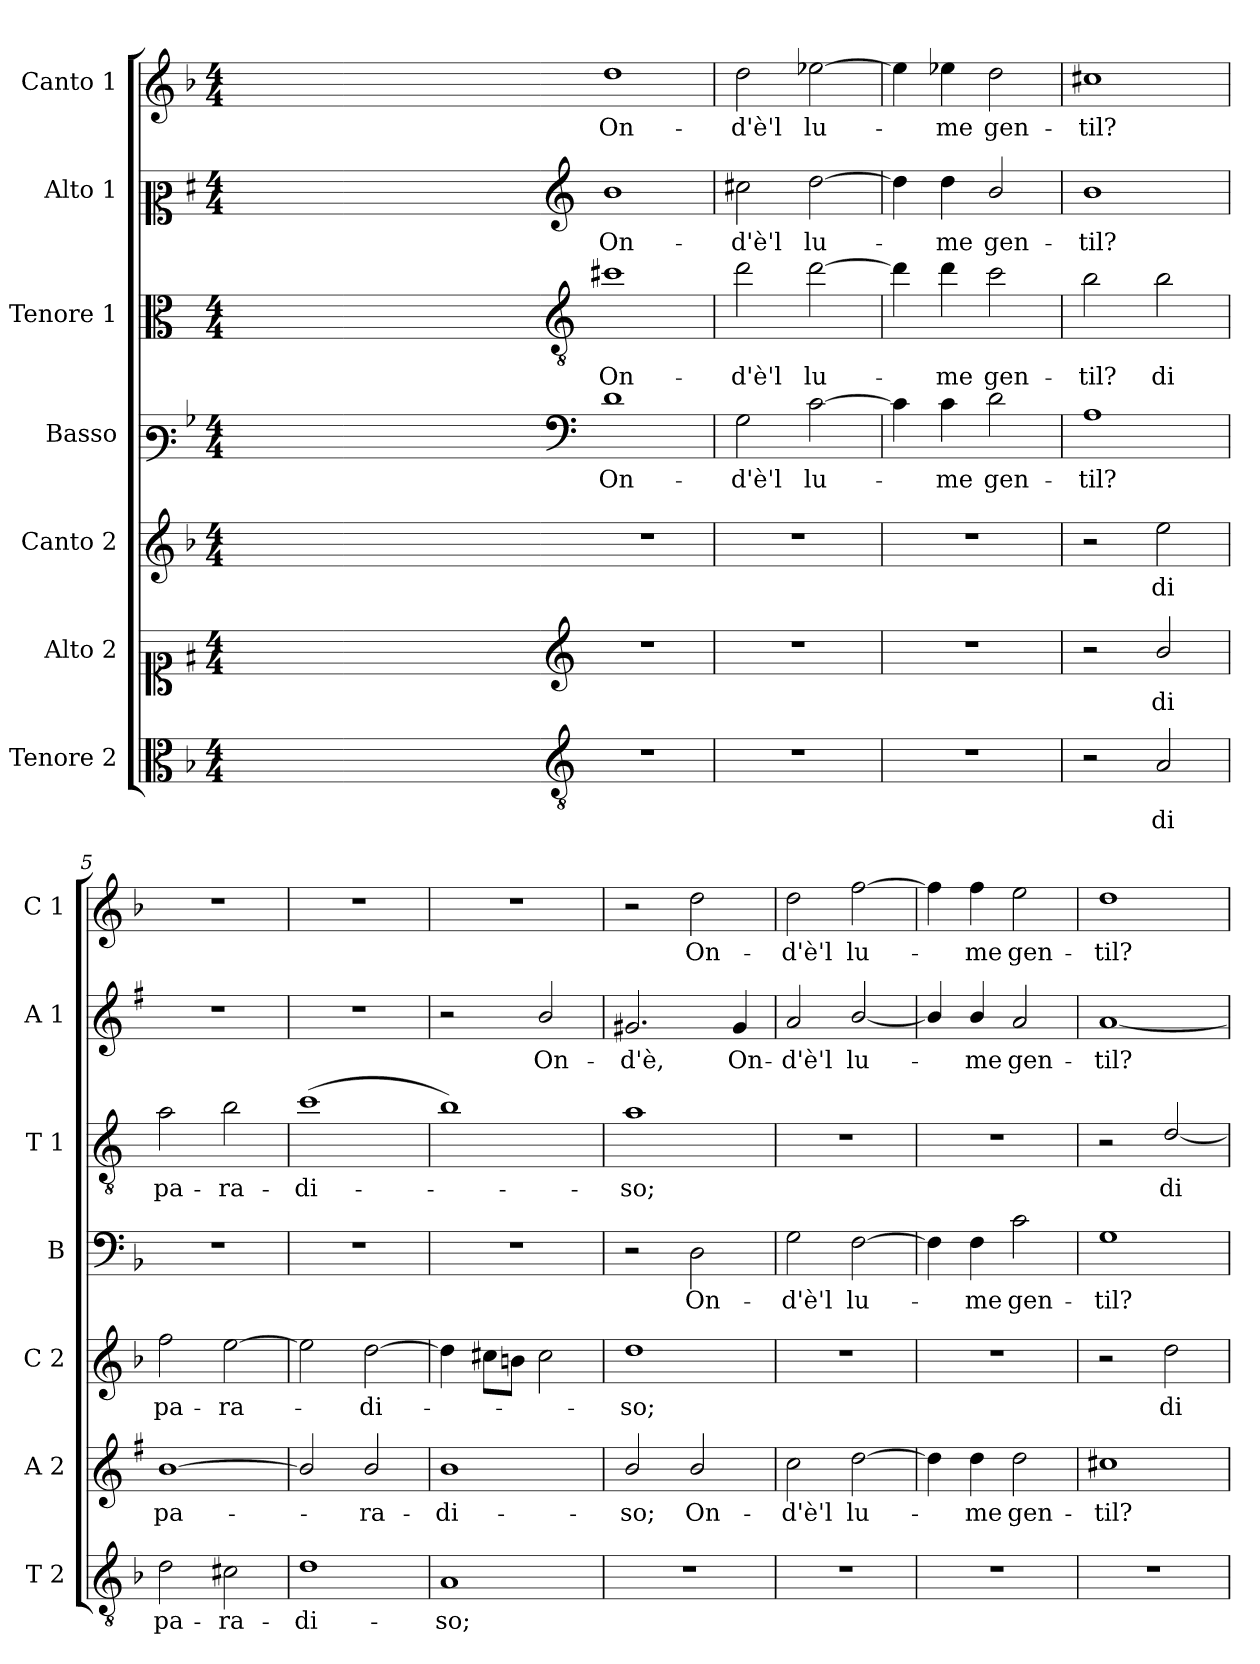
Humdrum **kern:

**kern	**text	**kern	**text	**kern	**text	**kern	**text	**kern	**text	**kern	**text	**kern	**text
*part7	*part7	*part6	*part6	*part5	*part5	*part4	*part4	*part3	*part3	*part2	*part2	*part1	*part1
*staff7	*staff7	*staff6	*staff6	*staff5	*staff5	*staff4	*staff4	*staff3	*staff3	*staff2	*staff2	*staff1	*staff1
*I"Tenore 2	*	*I"Alto 2	*	*I"Canto 2	*	*I"Basso	*	*I"Tenore 1	*	*I"Alto 1	*	*I"Canto 1	*
*I'T 2	*	*I'A 2	*	*I'C 2	*	*I'B	*	*I'T 1	*	*I'A 1	*	*I'C 1	*
*clefC3	*	*clefC1	*	*clefG2	*	*clefF3	*	*clefC3	*	*clefC2	*	*clefG2	*
*	*	*ITrd1c2	*	*	*	*	*	*ITrd4c7	*	*ITrd1c2	*	*	*
*k[b-]	*	*k[b-]	*	*k[b-]	*	*k[b-]	*	*k[b-]	*	*k[b-]	*	*k[b-]	*
*F:	*	*F:	*	*F:	*	*F:	*	*F:	*	*F:	*	*F:	*
*M4/4	*	*M4/4	*	*M4/4	*	*M4/4	*	*M4/4	*	*M4/4	*	*M4/4	*
=	=	=	=	=	=	=	=	=	=	=	=	=	=
1ryy	.	1ryy	.	1ryy	.	1ryy	.	1ryy	.	1ryy	.	1ryy	.
=1X-	=1X-	=1X-	=1X-	=1X-	=1X-	=1X-	=1X-	=1X-	=1X-	=1X-	=1X-	=1X-	=1X-
4ryy	.	4ryy	.	4ryy	.	4ryy	.	4ryy	.	4ryy	.	4ryy	.
4ryy	.	4ryy	.	4ryy	.	4ryy	.	4ryy	.	4ryy	.	4ryy	.
4ryy	.	4ryy	.	4ryy	.	4ryy	.	4ryy	.	4ryy	.	4ryy	.
4ryy	.	4ryy	.	4ryy	.	4ryy	.	4ryy	.	4ryy	.	4ryy	.
=1-	=1-	=1-	=1-	=1-	=1-	=1-	=1-	=1-	=1-	=1-	=1-	=1-	=1-
*clefGv2	*	*clefG2	*	*	*	*clefF4	*	*clefGv2	*	*clefG2	*	*	*
!	!	!	!	!	!	!	!LO:LY:b	!	!LO:LY:b	!	!LO:LY:b	!	!LO:LY:b
1r	.	1r	.	1r	.	1d	On-	1f#X	On-	1a	On-	1dd	On-
=2	=2	=2	=2	=2	=2	=2	=2	=2	=2	=2	=2	=2	=2
!	!	!	!	!	!	!	!LO:LY:b	!	!LO:LY:b	!	!LO:LY:b	!	!LO:LY:b
1r	.	1r	.	1r	.	2G\	-d'è'l	2g\	-d'è'l	2bn\	-d'è'l	2dd\	-d'è'l
!	!	!	!	!	!	!	!LO:LY:b	!	!LO:LY:b	!	!LO:LY:b	!	!LO:LY:b
.	.	.	.	.	.	[2c\	lu-	[2g\	lu-	[2cc\	lu-	[2ee-X\	lu-
=3	=3	=3	=3	=3	=3	=3	=3	=3	=3	=3	=3	=3	=3
1r	.	1r	.	1r	.	4c\]	.	4g\]	.	4cc\]	.	4ee-\]	.
!	!	!	!	!	!	!	!LO:LY:b	!	!LO:LY:b	!	!LO:LY:b	!	!LO:LY:b
.	.	.	.	.	.	4c\	-me	4g\	-me	4cc\	-me	4ee-X\	-me
!	!	!	!	!	!	!	!LO:LY:b	!	!LO:LY:b	!	!LO:LY:b	!	!LO:LY:b
.	.	.	.	.	.	2d\	gen-	2f\	gen-	2a/	gen-	2dd\	gen-
=4	=4	=4	=4	=4	=4	=4	=4	=4	=4	=4	=4	=4	=4
!	!	!	!	!	!	!	!LO:LY:b	!	!LO:LY:b	!	!LO:LY:b	!	!LO:LY:b
2r	.	2r	.	2r	.	1A	-til?	2e\	-til?	1a	-til?	1cc#X	-til?
!	!LO:LY:b	!	!LO:LY:b	!	!LO:LY:b	!	!	!	!LO:LY:b	!	!	!	!
2A/	di	2a/	di	2ee\	di	.	.	2e\	di	.	.	.	.
=5	=5	=5	=5	=5	=5	=5	=5	=5	=5	=5	=5	=5	=5
!	!LO:LY:b	!	!LO:LY:b	!	!LO:LY:b	!	!	!	!LO:LY:b	!	!	!	!
2d\	pa-	[1a	pa-	2ff\	pa-	1r	.	2d\	pa-	1r	.	1r	.
!	!LO:LY:b	!	!	!	!LO:LY:b	!	!	!	!LO:LY:b	!	!	!	!
2c#X\	-ra-	.	.	[2ee\	-ra-	.	.	2e\	-ra-	.	.	.	.
=6	=6	=6	=6	=6	=6	=6	=6	=6	=6	=6	=6	=6	=6
!	!LO:LY:b	!	!	!	!	!	!	!	!LO:LY:b	!	!	!	!
1d	-di-	2a/]	.	2ee\]	.	1r	.	(>1f	-di-	1r	.	1r	.
!	!	!	!LO:LY:b	!	!LO:LY:b	!	!	!	!	!	!	!	!
.	.	2a/	-ra-	[2dd\	-di-	.	.	.	.	.	.	.	.
!!LO:LB:g=z
=7	=7	=7	=7	=7	=7	=7	=7	=7	=7	=7	=7	=7	=7
!	!LO:LY:b	!	!LO:LY:b	!	!	!	!	!	!	!	!	!	!
1A	-so;	1a	-di-	4dd\]	.	1r	.	1e)	.	2r	.	1r	.
.	.	.	.	8cc#X\L	.	.	.	.	.	.	.	.	.
.	.	.	.	8bn\J	.	.	.	.	.	.	.	.	.
!	!	!	!	!	!	!	!	!	!	!	!LO:LY:b	!	!
.	.	.	.	2cc#\	.	.	.	.	.	2a/	On-	.	.
=8	=8	=8	=8	=8	=8	=8	=8	=8	=8	=8	=8	=8	=8
!	!	!	!LO:LY:b	!	!LO:LY:b	!	!	!	!LO:LY:b	!	!LO:LY:b	!	!
1r	.	2a/	-so;	1dd	-so;	2r	.	1d	-so;	2.f#X/	-d'è,	2r	.
!	!	!	!LO:LY:b	!	!	!	!LO:LY:b	!	!	!	!	!	!LO:LY:b
.	.	2a/	On-	.	.	2D\	On-	.	.	.	.	2dd\	On-
!	!	!	!	!	!	!	!	!	!	!	!LO:LY:b	!	!
.	.	.	.	.	.	.	.	.	.	4f#/	On-	.	.
=9	=9	=9	=9	=9	=9	=9	=9	=9	=9	=9	=9	=9	=9
!	!	!	!LO:LY:b	!	!	!	!LO:LY:b	!	!	!	!LO:LY:b	!	!LO:LY:b
1r	.	2b-\	-d'è'l	1r	.	2G\	-d'è'l	1r	.	2g/	-d'è'l	2dd\	-d'è'l
!	!	!	!LO:LY:b	!	!	!	!LO:LY:b	!	!	!	!LO:LY:b	!	!LO:LY:b
.	.	[2cc\	lu-	.	.	[2F\	lu-	.	.	[2a/	lu-	[2ff\	lu-
=10	=10	=10	=10	=10	=10	=10	=10	=10	=10	=10	=10	=10	=10
1r	.	4cc\]	.	1r	.	4F\]	.	1r	.	4a/]	.	4ff\]	.
!	!	!	!LO:LY:b	!	!	!	!LO:LY:b	!	!	!	!LO:LY:b	!	!LO:LY:b
.	.	4cc\	-me	.	.	4F\	-me	.	.	4a/	-me	4ff\	-me
!	!	!	!LO:LY:b	!	!	!	!LO:LY:b	!	!	!	!LO:LY:b	!	!LO:LY:b
.	.	2cc\	gen-	.	.	2c\	gen-	.	.	2g/	gen-	2ee\	gen-
=11	=11	=11	=11	=11	=11	=11	=11	=11	=11	=11	=11	=11	=11
!	!	!	!LO:LY:b	!	!	!	!LO:LY:b	!	!	!	!LO:LY:b	!	!LO:LY:b
1r	.	1bn	-til?	2r	.	1G	-til?	2r	.	[1g	-til?	1dd	-til?
!	!	!	!	!	!LO:LY:b	!	!	!	!LO:LY:b	!	!	!	!
.	.	.	.	2dd\	di	.	.	[2G/	di	.	.	.	.
=	=	=	=	=	=	=	=	=	=	=	=	=	=
*-	*-	*-	*-	*-	*-	*-	*-	*-	*-	*-	*-	*-	*-
